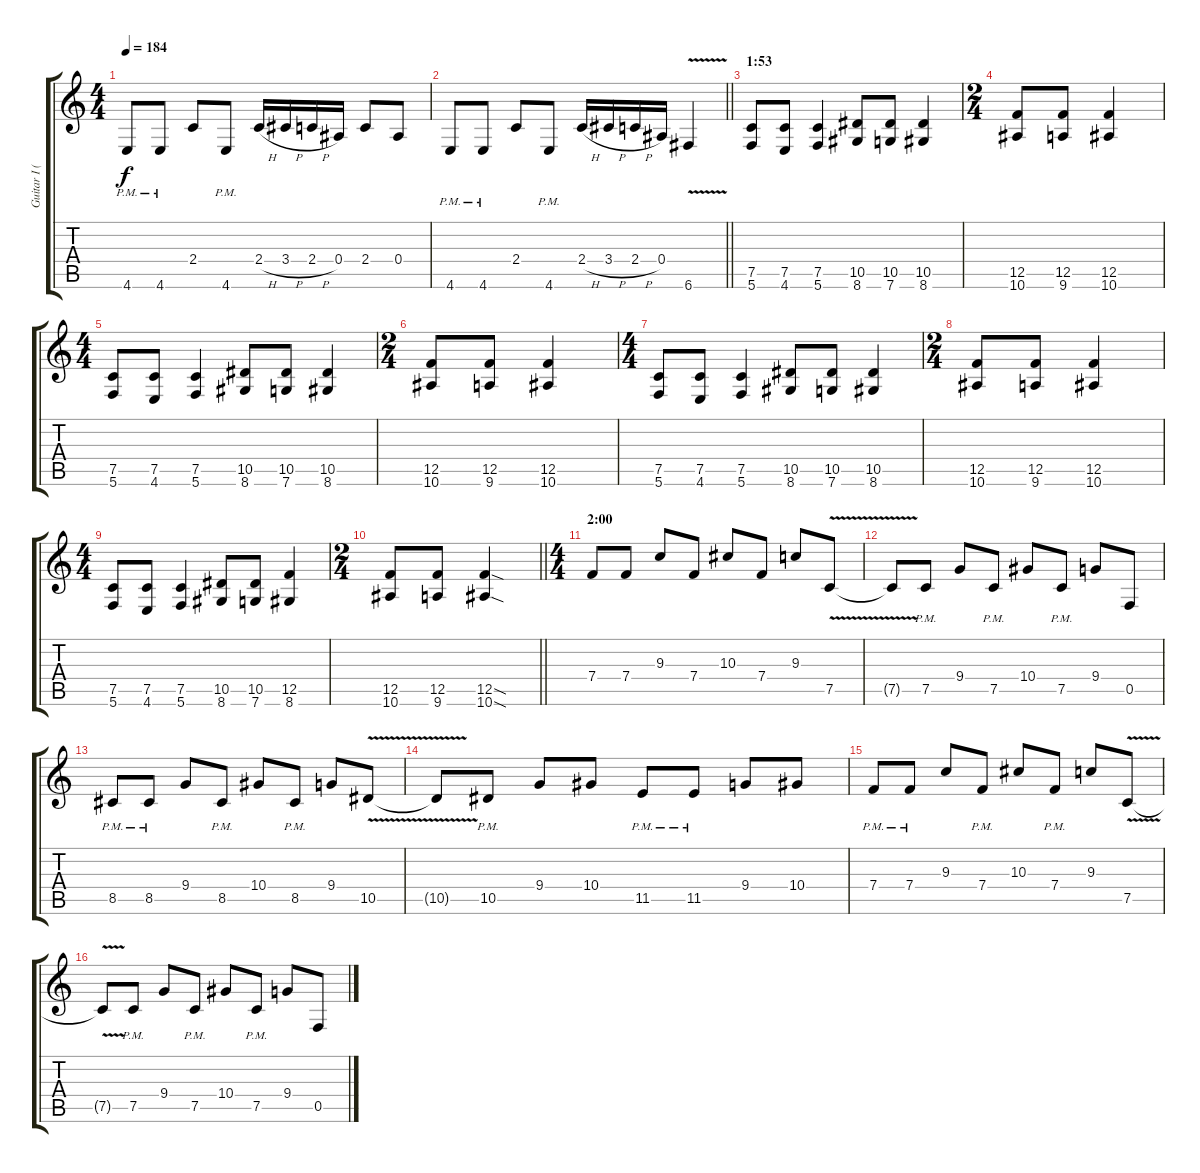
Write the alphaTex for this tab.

\track ("Guitar I (Doubled)" "Guitar I (") {instrument distortionguitar bank 255}
\staff {score tabs}
\tuning (C4 G3 Eb3 Bb2 F2 C2) {hide}
\ts (4 4)
\tempo 184
\clef g2
\ks aminor
4.6{pm}.8{dy f} 4.6{pm}.8 2.4.8 4.6{pm}.8 2.4{h}.16 3.4{h}.16 2.4{h}.16 0.4.16 2.4.8 0.4.8 |
\barLineRight lightlight
4.6{pm}.8 4.6{pm}.8 2.4.8 4.6{pm}.8 2.4{h}.16 3.4{h}.16 2.4{h}.16 0.4.16 6.6{v}.4 |
\section ("" "1:53")
(7.5 5.6).8 (7.5 4.6).8 (7.5 5.6).4 (10.5 8.6).8 (10.5 7.6).8 (10.5 8.6).4 |
\ts (2 4)
(12.5 10.6).8 (12.5 9.6).8 (12.5 10.6).4 |
\ts (4 4)
(7.5 5.6).8 (7.5 4.6).8 (7.5 5.6).4 (10.5 8.6).8 (10.5 7.6).8 (10.5 8.6).4 |
\ts (2 4)
(12.5 10.6).8 (12.5 9.6).8 (12.5 10.6).4 |
\ts (4 4)
(7.5 5.6).8 (7.5 4.6).8 (7.5 5.6).4 (10.5 8.6).8 (10.5 7.6).8 (10.5 8.6).4 |
\ts (2 4)
(12.5 10.6).8 (12.5 9.6).8 (12.5 10.6).4 |
\ts (4 4)
(7.5 5.6).8 (7.5 4.6).8 (7.5 5.6).4 (10.5 8.6).8 (10.5 7.6).8 (12.5 8.6).4 |
\ts (2 4)
\barLineRight lightlight
(12.5 10.6).8 (12.5 9.6).8 (12.5{sod} 10.6{sod}).4 |
\ts (4 4)
\section ("" "2:00")
7.4.8 7.4.8 9.3.8 7.4.8 10.3.8 7.4.8 9.3.8 7.5{v}.8 |
7.5{t}.8 7.5{pm}.8 9.4.8 7.5{pm}.8 10.4.8 7.5{pm}.8 9.4.8 0.5.8 |
8.5{pm}.8 8.5{pm}.8 9.4.8 8.5{pm}.8 10.4.8 8.5{pm}.8 9.4.8 10.5{v}.8 |
10.5{t}.8 10.5{pm}.8 9.4.8 10.4.8 11.5{pm}.8 11.5{pm}.8 9.4.8 10.4.8 |
7.4{pm}.8 7.4{pm}.8 9.3.8 7.4{pm}.8 10.3.8 7.4{pm}.8 9.3.8 7.5{v}.8 |
7.5{t}.8 7.5{pm}.8 9.4.8 7.5{pm}.8 10.4.8 7.5{pm}.8 9.4.8 0.5.8
